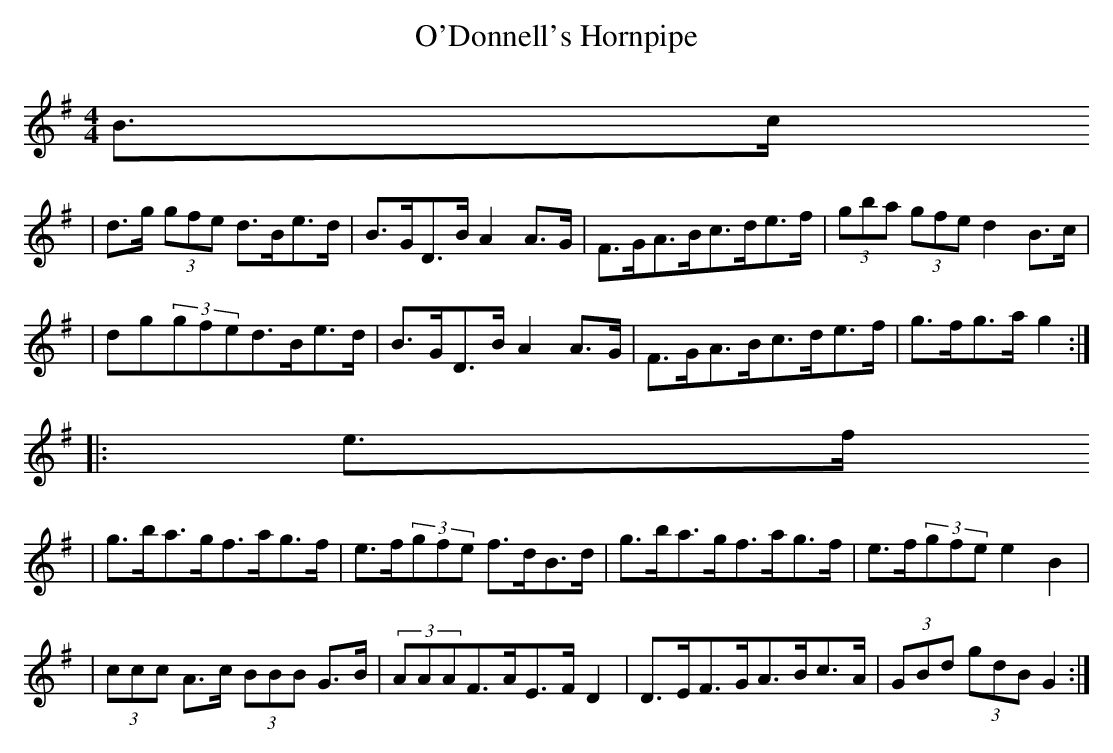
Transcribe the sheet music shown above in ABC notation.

X:1
T: O'Donnell's Hornpipe
M: 4/4
L: 1/8
K: G
B>c
| d>g (3gfe d>Be>d | B>GD>BA2A>G | F>GA>Bc>de>f | (3gba (3gfe d2 B>c |
| dg(3gfed>Be>d | B>GD>B A2A>G | F>GA>Bc>de>f | g>fg>ag2 :|
|: e>f
| g>ba>gf>ag>f | e>f(3gfe f>dB>d | g>ba>gf>ag>f | e>f(3gfe e2B2 |
| (3ccc A>c (3BBB G>B | (3AAAF>AE>FD2 | D>EF>GA>Bc>A | (3GBd (3gdB G2 :|
